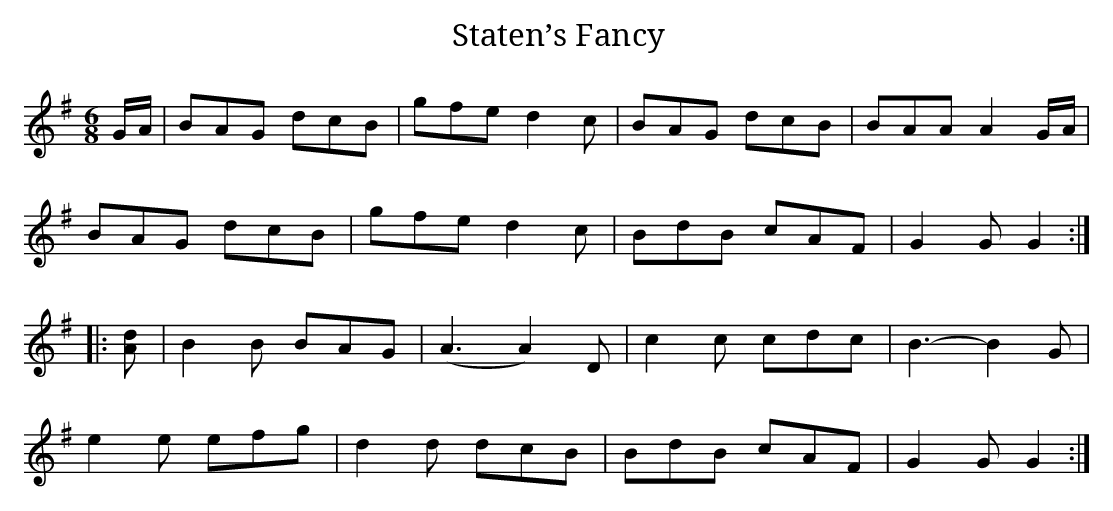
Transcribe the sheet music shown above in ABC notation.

X:1
T:Staten’s Fancy
M:6/8
L:1/8
K:G
G/A/|BAG dcB|gfe d2c|BAG dcB|BAA A2 G/A/|
BAG dcB|gfe d2c|BdB cAF|G2G G2:|
|:[Ad]|B2B BAG|(A3 A2)D|c2c cdc|B3-B2G|
e2e efg|d2d dcB|BdB cAF|G2G G2:|]
